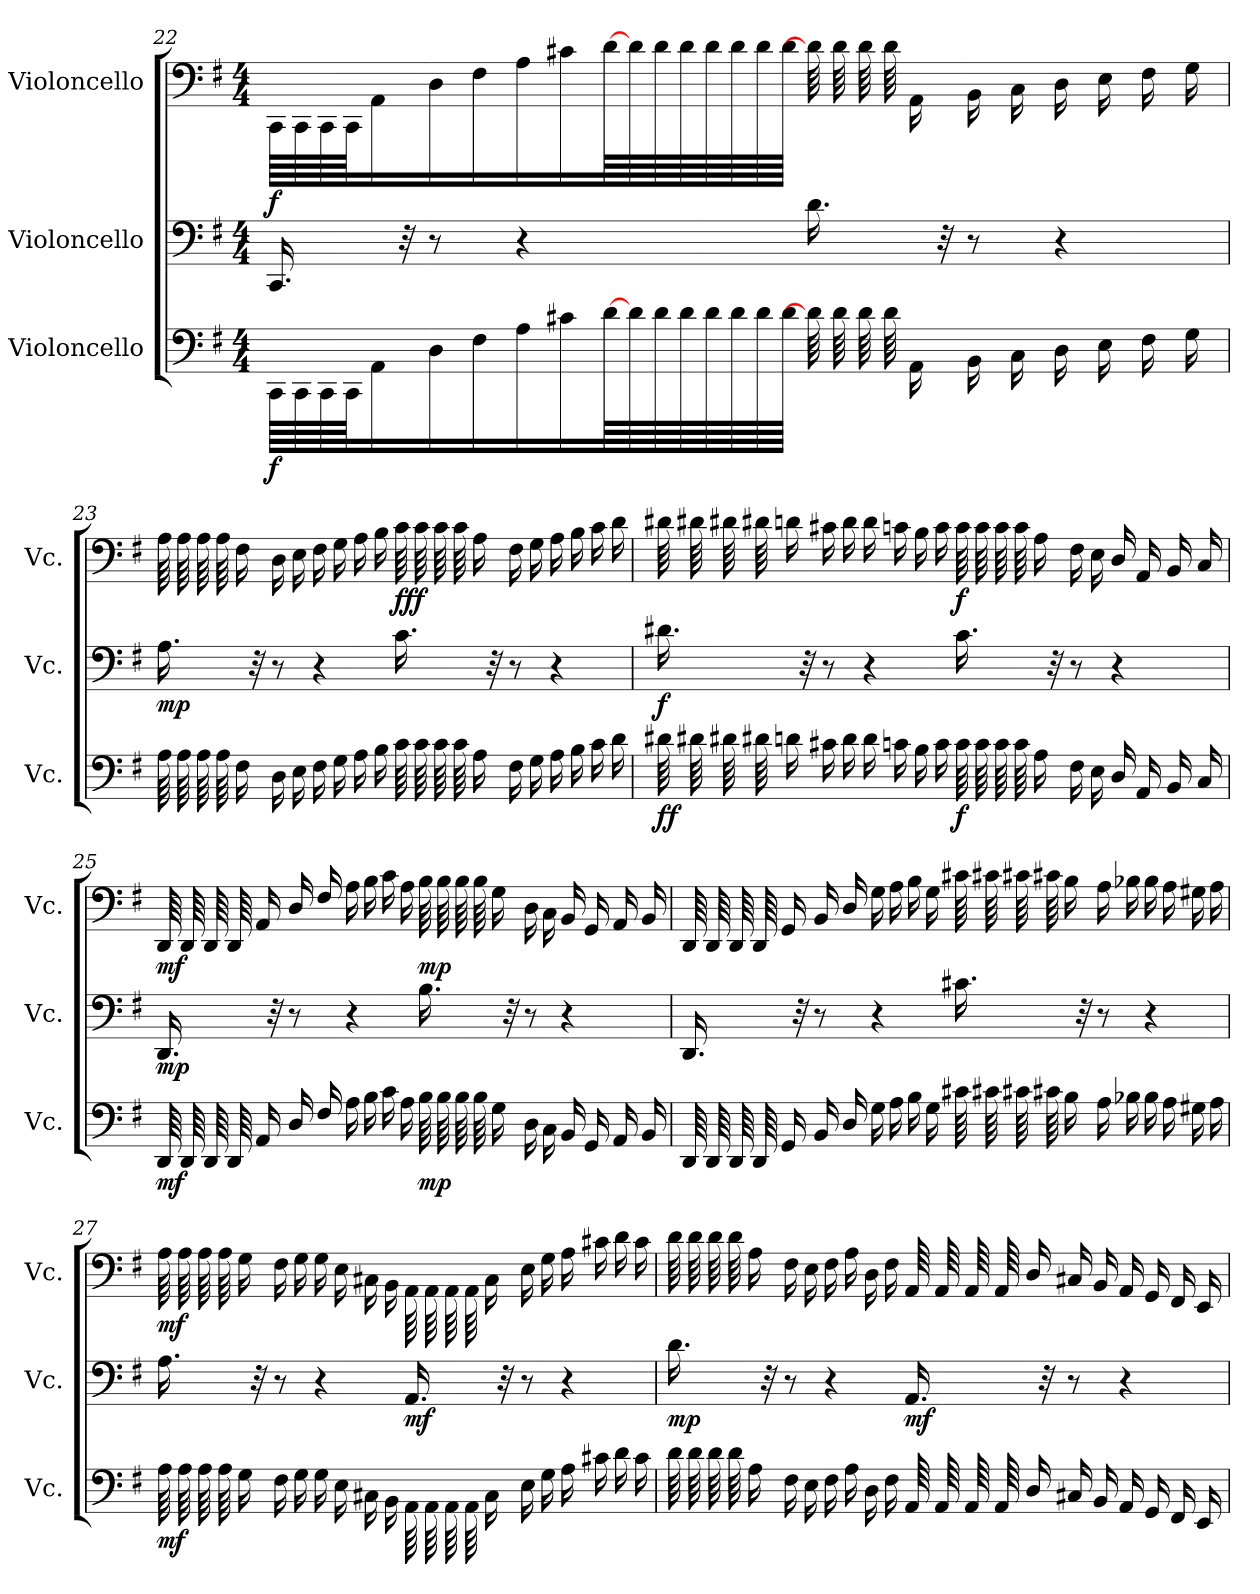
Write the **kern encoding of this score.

**kern	**dynam	**kern	**dynam	**kern	**dynam
*part3	*part3	*part2	*part2	*part1	*part1
*staff3	*staff3	*staff2	*staff2	*staff1	*staff1
*I"Violoncello	*	*I"Violoncello	*	*I"Violoncello	*
*I'Vc.	*	*I'Vc.	*	*I'Vc.	*
*clefF4	*	*clefF4	*	*clefF4	*
*k[f#]	*	*k[f#]	*	*k[f#]	*
*M4/4	*	*M4/4	*	*M4/4	*
=22	=22	=22	=22	=22	=22
!	!LO:DY:b	!	!	!	!LO:DY:b
*tremolo	*	*	*	*	*
*	*	*	*	*tremolo	*
64CC/LLLL	f	16.CC/	.	64CC/LLLL	f
64CC/	.	.	.	64CC/	.
64CC/	.	.	.	64CC/	.
64CC/	.	.	.	64CC/	.
*	*	*	*	*Xtremolo	*
*Xtremolo	*	*	*	*	*
16AA/	.	.	.	16AA/	.
.	.	32r	.	.	.
16D/	.	8r	.	16D/	.
16F#/JJ	.	.	.	16F#/JJ	.
16A\LL	.	4r	.	16A\LL	.
16c#X\J	.	.	.	16c#X\J	.
*	*	*	*	*MM25	*
*tremolo	*	*	*	*	*
*	*	*	*	*tremolo	*
[64d\	.	.	.	[64d\	.
64d\	.	.	.	64d\	.
64d\	.	.	.	64d\	.
64d\	.	.	.	64d\	.
64d\	.	.	.	64d\	.
64d\	.	.	.	64d\	.
64d\	.	.	.	64d\	.
64d\JJJJ	.	.	.	64d\JJJJ	.
64d\]LLLL	.	16.d\	.	64d\]LLLL	.
64d\	.	.	.	64d\	.
64d\	.	.	.	64d\	.
64d\	.	.	.	64d\	.
*	*	*	*	*Xtremolo	*
*Xtremolo	*	*	*	*	*
*	*	*	*	*MM75	*
16AA\	.	.	.	16AA\	.
.	.	32r	.	.	.
16BB\	.	8r	.	16BB\	.
16C\JJ	.	.	.	16C\JJ	.
16D\LL	.	4r	.	16D\LL	.
16E\	.	.	.	16E\	.
16F#\	.	.	.	16F#\	.
16G\JJ	.	.	.	16G\JJ	.
!!LO:LB:g=z
=23	=23	=23	=23	=23	=23
!	!	!	!LO:DY:b	!	!
*tremolo	*	*	*	*	*
*	*	*	*	*tremolo	*
64A\LLLL	.	16.A\	mp	64A\LLLL	.
64A\	.	.	.	64A\	.
64A\	.	.	.	64A\	.
64A\	.	.	.	64A\	.
*	*	*	*	*Xtremolo	*
*Xtremolo	*	*	*	*	*
16F#\	.	.	.	16F#\	.
.	.	32r	.	.	.
16D\	.	8r	.	16D\	.
16E\JJ	.	.	.	16E\JJ	.
16F#\LL	.	4r	.	16F#\LL	.
16G\	.	.	.	16G\	.
16A\	.	.	.	16A\	.
16B\JJ	.	.	.	16B\JJ	.
!	!	!	!	!	!LO:DY:b
*tremolo	*	*	*	*	*
*	*	*	*	*tremolo	*
64c\LLLL	.	16.c\	.	64c\LLLL	fff
64c\	.	.	.	64c\	.
64c\	.	.	.	64c\	.
64c\	.	.	.	64c\	.
*	*	*	*	*Xtremolo	*
*Xtremolo	*	*	*	*	*
16A\	.	.	.	16A\	.
.	.	32r	.	.	.
16F#\	.	8r	.	16F#\	.
16G\JJ	.	.	.	16G\JJ	.
16A\LL	.	4r	.	16A\LL	.
16B\	.	.	.	16B\	.
16c\	.	.	.	16c\	.
*	*	*	*	*MM50	*
16d\JJ	.	.	.	16d\JJ	.
=24	=24	=24	=24	=24	=24
!	!LO:DY:b	!	!LO:DY:b	!	!
*tremolo	*	*	*	*	*
*	*	*	*	*tremolo	*
64d#X\LLLL	ff	16.d#X\	f	64d#X\LLLL	.
64d#X\	.	.	.	64d#X\	.
64d#X\	.	.	.	64d#X\	.
64d#X\	.	.	.	64d#X\	.
*	*	*	*	*Xtremolo	*
*Xtremolo	*	*	*	*	*
*	*	*	*	*MM75	*
16dn\	.	.	.	16dn\	.
.	.	32r	.	.	.
16c#X\	.	8r	.	16c#X\	.
16d\JJ	.	.	.	16d\JJ	.
16d\LL	.	4r	.	16d\LL	.
16cn\	.	.	.	16cn\	.
16B\	.	.	.	16B\	.
16c\JJ	.	.	.	16c\JJ	.
*	*	*	*	*MM80	*
!	!LO:DY:b	!	!	!	!LO:DY:b
*tremolo	*	*	*	*	*
*	*	*	*	*tremolo	*
64c\LLLL	f	16.c\	.	64c\LLLL	f
64c\	.	.	.	64c\	.
64c\	.	.	.	64c\	.
64c\	.	.	.	64c\	.
*	*	*	*	*Xtremolo	*
*Xtremolo	*	*	*	*	*
16A\	.	.	.	16A\	.
.	.	32r	.	.	.
16F#\	.	8r	.	16F#\	.
16E\JJ	.	.	.	16E\JJ	.
*	*	*	*	*MM70	*
16D/LL	.	4r	.	16D/LL	.
16AA/	.	.	.	16AA/	.
16BB/	.	.	.	16BB/	.
*	*	*	*	*MM50	*
16C/JJ	.	.	.	16C/JJ	.
!!LO:LB:g=z
=25	=25	=25	=25	=25	=25
!	!LO:DY:b	!	!LO:DY:b	!	!LO:DY:b
*tremolo	*	*	*	*	*
*	*	*	*	*tremolo	*
64DD/LLLL	mf	16.DD/	mp	64DD/LLLL	mf
64DD/	.	.	.	64DD/	.
64DD/	.	.	.	64DD/	.
64DD/	.	.	.	64DD/	.
*	*	*	*	*Xtremolo	*
*Xtremolo	*	*	*	*	*
*	*	*	*	*MM80	*
16AA/	.	.	.	16AA/	.
.	.	32r	.	.	.
16D/	.	8r	.	16D/	.
16F#/JJ	.	.	.	16F#/JJ	.
16A\LL	.	4r	.	16A\LL	.
16B\	.	.	.	16B\	.
16c\	.	.	.	16c\	.
16A\JJ	.	.	.	16A\JJ	.
!	!LO:DY:b	!	!	!	!LO:DY:b
*tremolo	*	*	*	*	*
*	*	*	*	*tremolo	*
64B\LLLL	mp	16.B\	.	64B\LLLL	mp
64B\	.	.	.	64B\	.
64B\	.	.	.	64B\	.
64B\	.	.	.	64B\	.
*	*	*	*	*Xtremolo	*
*Xtremolo	*	*	*	*	*
16G\	.	.	.	16G\	.
.	.	32r	.	.	.
16D\	.	8r	.	16D\	.
16C\JJ	.	.	.	16C\JJ	.
16BB/LL	.	4r	.	16BB/LL	.
16GG/	.	.	.	16GG/	.
16AA/	.	.	.	16AA/	.
*	*	*	*	*MM50	*
16BB/JJ	.	.	.	16BB/JJ	.
=26	=26	=26	=26	=26	=26
*tremolo	*	*	*	*	*
*	*	*	*	*tremolo	*
64DD/LLLL	.	16.DD/	.	64DD/LLLL	.
64DD/	.	.	.	64DD/	.
64DD/	.	.	.	64DD/	.
64DD/	.	.	.	64DD/	.
*	*	*	*	*Xtremolo	*
*Xtremolo	*	*	*	*	*
*	*	*	*	*MM75	*
16GG/	.	.	.	16GG/	.
.	.	32r	.	.	.
16BB/	.	8r	.	16BB/	.
16D/JJ	.	.	.	16D/JJ	.
16G\LL	.	4r	.	16G\LL	.
16A\	.	.	.	16A\	.
16B\	.	.	.	16B\	.
16G\JJ	.	.	.	16G\JJ	.
*tremolo	*	*	*	*	*
*	*	*	*	*tremolo	*
64c#X\LLLL	.	16.c#X\	.	64c#X\LLLL	.
64c#X\	.	.	.	64c#X\	.
64c#X\	.	.	.	64c#X\	.
64c#X\	.	.	.	64c#X\	.
*	*	*	*	*Xtremolo	*
*Xtremolo	*	*	*	*	*
16B\	.	.	.	16B\	.
.	.	32r	.	.	.
16A\	.	8r	.	16A\	.
16B-X\JJ	.	.	.	16B-X\JJ	.
16B-\LL	.	4r	.	16B-\LL	.
16A\	.	.	.	16A\	.
16G#X\	.	.	.	16G#X\	.
16A\JJ	.	.	.	16A\JJ	.
!!LO:LB:g=z
=27	=27	=27	=27	=27	=27
!	!LO:DY:b	!	!	!	!LO:DY:b
*tremolo	*	*	*	*	*
*	*	*	*	*tremolo	*
64A\LLLL	mf	16.A\	.	64A\LLLL	mf
64A\	.	.	.	64A\	.
64A\	.	.	.	64A\	.
64A\	.	.	.	64A\	.
*	*	*	*	*Xtremolo	*
*Xtremolo	*	*	*	*	*
16G\	.	.	.	16G\	.
.	.	32r	.	.	.
16F#\	.	8r	.	16F#\	.
16G\JJ	.	.	.	16G\JJ	.
16G\LL	.	4r	.	16G\LL	.
16E\	.	.	.	16E\	.
16C#X\	.	.	.	16C#X\	.
*	*	*	*	*MM40	*
16BB\JJ	.	.	.	16BB\JJ	.
!	!	!	!LO:DY:b	!	!
*tremolo	*	*	*	*	*
*	*	*	*	*tremolo	*
64AA\LLLL	.	16.AA/	mf	64AA\LLLL	.
64AA\	.	.	.	64AA\	.
64AA\	.	.	.	64AA\	.
64AA\	.	.	.	64AA\	.
*	*	*	*	*Xtremolo	*
*Xtremolo	*	*	*	*	*
*	*	*	*	*MM65	*
16C#\	.	.	.	16C#\	.
.	.	32r	.	.	.
16E\	.	8r	.	16E\	.
*	*	*	*	*MM75	*
16G\JJ	.	.	.	16G\JJ	.
16A\LL	.	4r	.	16A\LL	.
16c#X\	.	.	.	16c#X\	.
16d\	.	.	.	16d\	.
16c#\JJ	.	.	.	16c#\JJ	.
=28	=28	=28	=28	=28	=28
*	*	*	*	*MM80	*
!	!	!	!LO:DY:b	!	!
*tremolo	*	*	*	*	*
*	*	*	*	*tremolo	*
64d\LLLL	.	16.d\	mp	64d\LLLL	.
64d\	.	.	.	64d\	.
64d\	.	.	.	64d\	.
64d\	.	.	.	64d\	.
*	*	*	*	*Xtremolo	*
*Xtremolo	*	*	*	*	*
16A\	.	.	.	16A\	.
.	.	32r	.	.	.
16F#\	.	8r	.	16F#\	.
16E\JJ	.	.	.	16E\JJ	.
16F#\LL	.	4r	.	16F#\LL	.
16A\	.	.	.	16A\	.
16D\	.	.	.	16D\	.
*	*	*	*	*MM70	*
16F#\JJ	.	.	.	16F#\JJ	.
!	!	!	!LO:DY:b	!	!
*tremolo	*	*	*	*	*
*	*	*	*	*tremolo	*
64AA/LLLL	.	16.AA/	mf	64AA/LLLL	.
64AA/	.	.	.	64AA/	.
64AA/	.	.	.	64AA/	.
64AA/	.	.	.	64AA/	.
*	*	*	*	*Xtremolo	*
*Xtremolo	*	*	*	*	*
16D/	.	.	.	16D/	.
.	.	32r	.	.	.
16C#X/	.	8r	.	16C#X/	.
16BB/JJ	.	.	.	16BB/JJ	.
16AA/LL	.	4r	.	16AA/LL	.
16GG/	.	.	.	16GG/	.
16FF#/	.	.	.	16FF#/	.
*	*	*	*	*MM50	*
16EE/JJ	.	.	.	16EE/JJ	.
=	=	=	=	=	=
*-	*-	*-	*-	*-	*-
